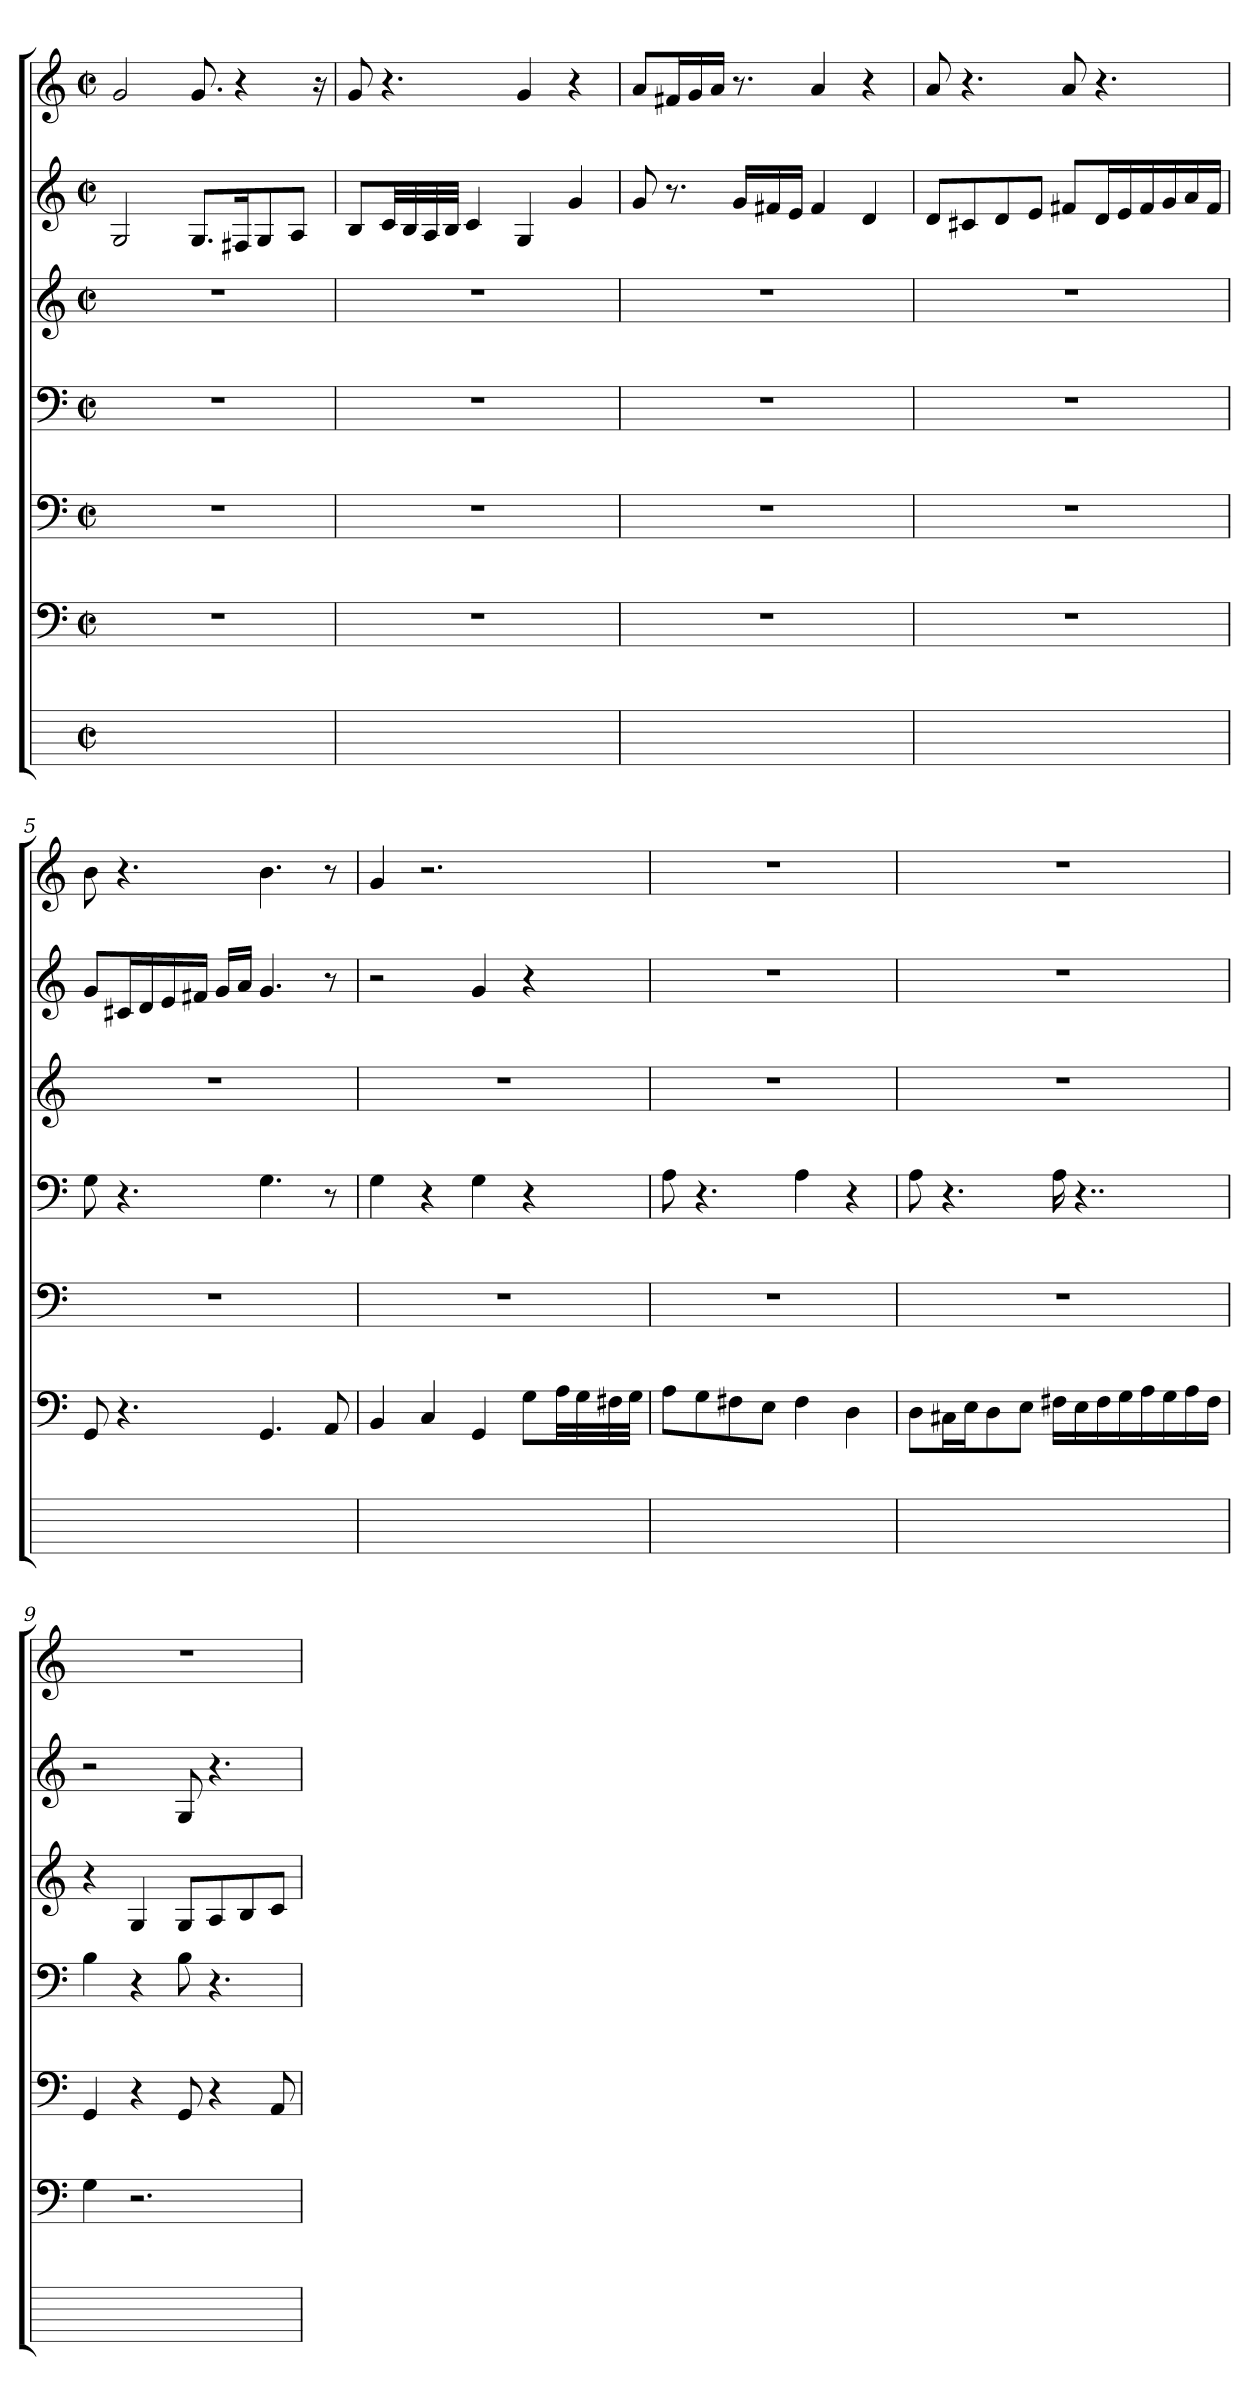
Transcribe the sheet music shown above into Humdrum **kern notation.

**kern	**kern	**kern	**kern	**kern	**kern	**kern
*part7	*part6	*part5	*part4	*part3	*part2	*part1
*staff7	*staff6	*staff5	*staff4	*staff3	*staff2	*staff1
*stria6	*	*	*	*	*	*
*	*clefF4	*clefF4	*clefF4	*clefG2	*clefG2	*clefG2
*	*k[]	*k[]	*k[]	*k[]	*k[]	*k[]
*	*C:	*C:	*C:	*C:	*C:	*C:
*M2/2	*M2/2	*M2/2	*M2/2	*M2/2	*M2/2	*M2/2
*met(c|)	*met(c|)	*met(c|)	*met(c|)	*met(c|)	*met(c|)	*met(c|)
=1	=1	=1	=1	=1	=1	=1
1ryy	1r	1r	1r	1r	2G	2g
.	.	.	.	.	8.GL	8.gi
.	.	.	.	.	16F#Xjk	4r
.	.	.	.	.	8Gj	.
.	.	.	.	.	8AJ	.
.	.	.	.	.	.	16r
=2	=2	=2	=2	=2	=2	=2
1ryy	1r	1r	1r	1r	8BL	8g
.	.	.	.	.	32cjLL	4.r
.	.	.	.	.	32Bj	.
.	.	.	.	.	32Aj	.
.	.	.	.	.	32BjJJJ	.
.	.	.	.	.	4c	.
.	.	.	.	.	4G	4gi
.	.	.	.	.	4g	4r
=3	=3	=3	=3	=3	=3	=3
1ryy	1r	1r	1r	1r	8gi	8aL
.	.	.	.	.	8.r	16f#XjL
.	.	.	.	.	.	16gj
.	.	.	.	.	.	16aiJJ
.	.	.	.	.	16gjLL	8.r
.	.	.	.	.	16f#Z	.
.	.	.	.	.	16ejJJ	.
.	.	.	.	.	4f#V	4ai
.	.	.	.	.	4d	4r
=4	=4	=4	=4	=4	=4	=4
1ryy	1r	1r	1r	1r	8diL	8a
.	.	.	.	.	8c#XV	4.r
.	.	.	.	.	8d	.
.	.	.	.	.	8eJ	.
.	.	.	.	.	8f#XVL	8ai
.	.	.	.	.	16dZL	4.r
.	.	.	.	.	16ej	.
.	.	.	.	.	16f#Z	.
.	.	.	.	.	16gj	.
.	.	.	.	.	16ai	.
.	.	.	.	.	16f#jJJ	.
=5	=5	=5	=5	=5	=5	=5
1ryy	8GG	1r	8G	1r	8gL	8b
.	4.r	.	4.r	.	16c#XjL	4.r
.	.	.	.	.	16dj	.
.	.	.	.	.	16ej	.
.	.	.	.	.	16f#XjJJ	.
.	.	.	.	.	16gjLL	.
.	.	.	.	.	16ajJJ	.
.	4.GG	.	4.Gi	.	4.gi	4.bi
.	8AA	.	8r	.	8r	8r
=6	=6	=6	=6	=6	=6	=6
1ryy	4BB	1r	4G	1r	2r	4g
.	4C	.	4r	.	.	2.r
.	4GG	.	4Gi	.	4gi	.
.	8GL	.	4r	.	4r	.
.	32AjLL	.	.	.	.	.
.	32Gj	.	.	.	.	.
.	32F#Xj	.	.	.	.	.
.	32GjJJJ	.	.	.	.	.
=7	=7	=7	=7	=7	=7	=7
1ryy	8AL	1r	8AZ	1r	1r	1r
.	8Gj	.	4.r	.	.	.
.	8F#XV	.	.	.	.	.
.	8EJ	.	.	.	.	.
.	4F#V	.	4Ai	.	.	.
.	4D	.	4r	.	.	.
=8	=8	=8	=8	=8	=8	=8
1ryy	8DiL	1r	8A	1r	1r	1r
.	16C#XVL	.	4.r	.	.	.
.	16EjJ	.	.	.	.	.
.	8D	.	.	.	.	.
.	8EJ	.	.	.	.	.
.	16F#XVLL	.	16Ai	.	.	.
.	16Ej	.	4..r	.	.	.
.	16F#Z	.	.	.	.	.
.	16Gj	.	.	.	.	.
.	16A	.	.	.	.	.
.	16Gj	.	.	.	.	.
.	16Ai	.	.	.	.	.
.	16F#jJJ	.	.	.	.	.
=9	=9	=9	=9	=9	=9	=9
1ryy	4G	4GG	4B	4r	2r	1r
.	2.r	4r	4r	4G	.	.
.	.	8GG	8Bi	8GL	8G	.
.	.	4r	4.r	8A	4.r	.
.	.	.	.	8B	.	.
.	.	8AA	.	8cJ	.	.
=	=	=	=	=	=	=
*-	*-	*-	*-	*-	*-	*-
